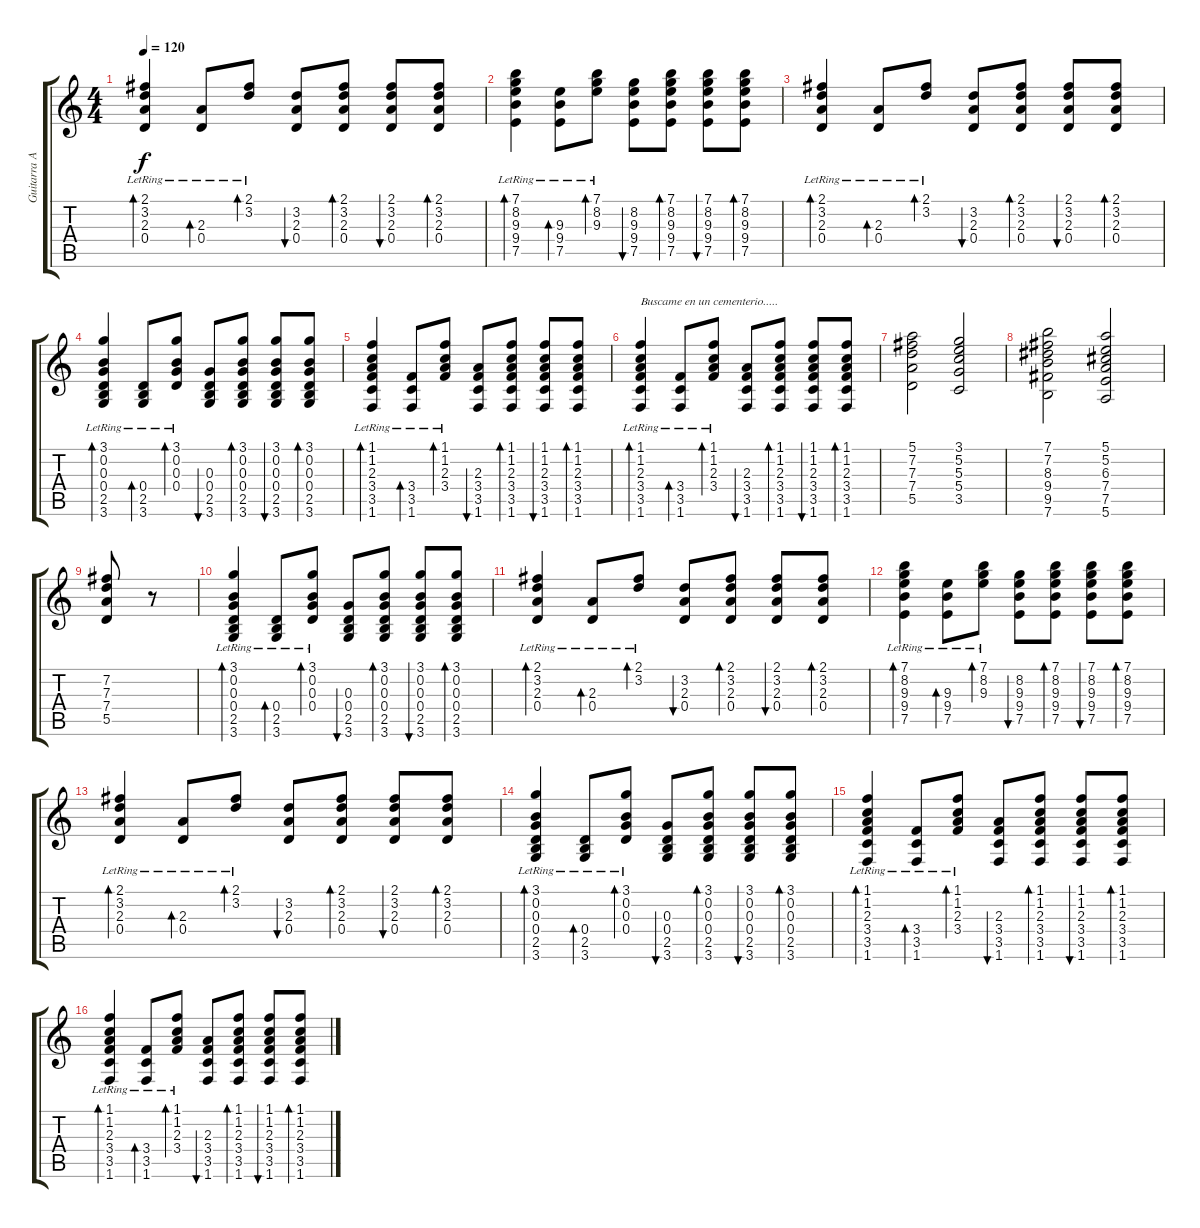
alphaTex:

\track ("Guitarra Acústica" "Guitarra A") {instrument acousticguitarsteel}
\staff {score tabs}
\tuning (E4 B3 G3 D3 A2 E2) {hide}
\ts (4 4)
\tempo 120
\clef g2
\ks c
(2.1{lr} 3.2{lr} 2.3 0.4).4{bd 60 dy f} (2.3{lr} 0.4{lr}).8{bd 60} (2.1{lr} 3.2).8{bd 60} (3.2 2.3 0.4).8{bu 60} (2.1 3.2 2.3 0.4).8{bd 60} (2.1 3.2 2.3 0.4).8{bu 60} (2.1 3.2 2.3 0.4).8{bd 60} |
(7.1{lr} 8.2{lr} 9.3 9.4 7.5).4{bd 60} (9.3 9.4{lr} 7.5{lr}).8{bd 60} (7.1{lr} 8.2 9.3).8{bd 60} (8.2 9.3 9.4 7.5).8{bu 60} (7.1 8.2 9.3 9.4 7.5).8{bd 60} (7.1 8.2 9.3 9.4 7.5).8{bu 60} (7.1 8.2 9.3 9.4 7.5).8{bd 60} |
(2.1{lr} 3.2{lr} 2.3 0.4).4{bd 60} (2.3{lr} 0.4{lr}).8{bd 60} (2.1{lr} 3.2).8{bd 60} (3.2 2.3 0.4).8{bu 60} (2.1 3.2 2.3 0.4).8{bd 60} (2.1 3.2 2.3 0.4).8{bu 60} (2.1 3.2 2.3 0.4).8{bd 60} |
(3.1{lr} 0.2{lr} 0.3{lr} 0.4 2.5 3.6).4{bd 60} (0.4 2.5{lr} 3.6{lr}).8{bd 60} (3.1{lr} 0.2{lr} 0.3 0.4).8{bd 60} (0.3 0.4 2.5 3.6).8{bu 60} (3.1 0.2 0.3 0.4 2.5 3.6).8{bd 60} (3.1 0.2 0.3 0.4 2.5 3.6).8{bu 60} (3.1 0.2 0.3 0.4 2.5 3.6).8{bd 60} |
(1.1{lr} 1.2{lr} 2.3{lr} 3.4 3.5 1.6).4{bd 60} (3.4 3.5{lr} 1.6{lr}).8{bd 60} (1.1{lr} 1.2{lr} 2.3 3.4).8{bd 60} (2.3 3.4 3.5 1.6).8{bu 60} (1.1 1.2 2.3 3.4 3.5 1.6).8{bd 60} (1.1 1.2 2.3 3.4 3.5 1.6).8{bu 60} (1.1 1.2 2.3 3.4 3.5 1.6).8{bd 60} |
(1.1{lr} 1.2{lr} 2.3{lr} 3.4 3.5 1.6).4{bd 60 txt "Buscame en un cementerio....."} (3.4 3.5{lr} 1.6{lr}).8{bd 60} (1.1{lr} 1.2{lr} 2.3 3.4).8{bd 60} (2.3 3.4 3.5 1.6).8{bu 60} (1.1 1.2 2.3 3.4 3.5 1.6).8{bd 60} (1.1 1.2 2.3 3.4 3.5 1.6).8{bu 60} (1.1 1.2 2.3 3.4 3.5 1.6).8{bd 60} |
(5.1 7.2 7.3 7.4 5.5).2 (3.1 5.2 5.3 5.4 3.5).2 |
(7.1 7.2 8.3 9.4 9.5 7.6).2 (5.1 5.2 6.3 7.4 7.5 5.6).2 |
(7.2 7.3 7.4 5.5).8 r.8 |
(3.1{lr} 0.2{lr} 0.3{lr} 0.4 2.5 3.6).4{bd 60 volume 5} (0.4 2.5{lr} 3.6{lr}).8{bd 60} (3.1{lr} 0.2{lr} 0.3 0.4).8{bd 60} (0.3 0.4 2.5 3.6).8{bu 60} (3.1 0.2 0.3 0.4 2.5 3.6).8{bd 60} (3.1 0.2 0.3 0.4 2.5 3.6).8{bu 60} (3.1 0.2 0.3 0.4 2.5 3.6).8{bd 60} |
(2.1{lr} 3.2{lr} 2.3 0.4).4{bd 60} (2.3{lr} 0.4{lr}).8{bd 60} (2.1{lr} 3.2).8{bd 60} (3.2 2.3 0.4).8{bu 60} (2.1 3.2 2.3 0.4).8{bd 60} (2.1 3.2 2.3 0.4).8{bu 60} (2.1 3.2 2.3 0.4).8{bd 60} |
(7.1{lr} 8.2{lr} 9.3 9.4 7.5).4{bd 60} (9.3 9.4{lr} 7.5{lr}).8{bd 60} (7.1{lr} 8.2 9.3).8{bd 60} (8.2 9.3 9.4 7.5).8{bu 60} (7.1 8.2 9.3 9.4 7.5).8{bd 60} (7.1 8.2 9.3 9.4 7.5).8{bu 60} (7.1 8.2 9.3 9.4 7.5).8{bd 60} |
(2.1{lr} 3.2{lr} 2.3 0.4).4{bd 60} (2.3{lr} 0.4{lr}).8{bd 60} (2.1{lr} 3.2).8{bd 60} (3.2 2.3 0.4).8{bu 60} (2.1 3.2 2.3 0.4).8{bd 60} (2.1 3.2 2.3 0.4).8{bu 60} (2.1 3.2 2.3 0.4).8{bd 60} |
(3.1{lr} 0.2{lr} 0.3{lr} 0.4 2.5 3.6).4{bd 60} (0.4 2.5{lr} 3.6{lr}).8{bd 60} (3.1{lr} 0.2{lr} 0.3 0.4).8{bd 60} (0.3 0.4 2.5 3.6).8{bu 60} (3.1 0.2 0.3 0.4 2.5 3.6).8{bd 60} (3.1 0.2 0.3 0.4 2.5 3.6).8{bu 60} (3.1 0.2 0.3 0.4 2.5 3.6).8{bd 60} |
(1.1{lr} 1.2{lr} 2.3{lr} 3.4 3.5 1.6).4{bd 60} (3.4 3.5{lr} 1.6{lr}).8{bd 60} (1.1{lr} 1.2{lr} 2.3 3.4).8{bd 60} (2.3 3.4 3.5 1.6).8{bu 60} (1.1 1.2 2.3 3.4 3.5 1.6).8{bd 60} (1.1 1.2 2.3 3.4 3.5 1.6).8{bu 60} (1.1 1.2 2.3 3.4 3.5 1.6).8{bd 60} |
(1.1{lr} 1.2{lr} 2.3{lr} 3.4 3.5 1.6).4{bd 60} (3.4 3.5{lr} 1.6{lr}).8{bd 60} (1.1{lr} 1.2{lr} 2.3 3.4).8{bd 60} (2.3 3.4 3.5 1.6).8{bu 60} (1.1 1.2 2.3 3.4 3.5 1.6).8{bd 60} (1.1 1.2 2.3 3.4 3.5 1.6).8{bu 60} (1.1 1.2 2.3 3.4 3.5 1.6).8{bd 60}
